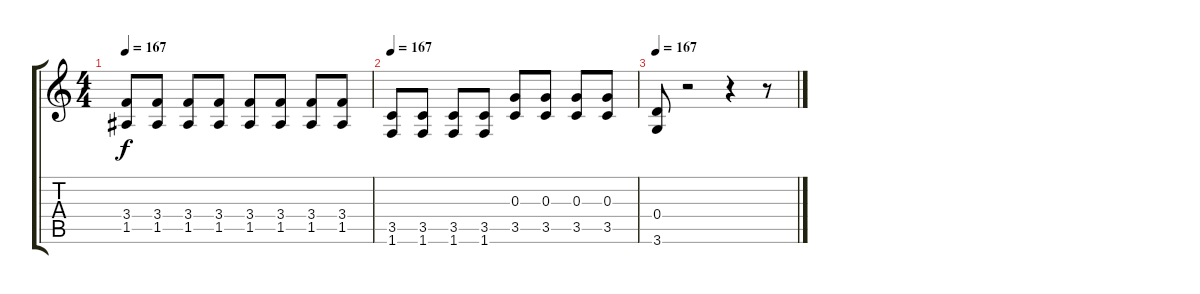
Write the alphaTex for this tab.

\track "" {instrument distortionguitar}
\staff {score tabs}
\tuning (E4 B3 G3 D3 A2 E2) {hide}
\ts (4 4)
\tempo 167
\clef g2
\ks c
(3.4 1.5).8{dy f} (3.4 1.5).8 (3.4 1.5).8 (3.4 1.5).8 (3.4 1.5).8 (3.4 1.5).8 (3.4 1.5).8 (3.4 1.5).8 |
\tempo 167
(3.5 1.6).8 (3.5 1.6).8 (3.5 1.6).8 (3.5 1.6).8 (0.3 3.5).8 (0.3 3.5).8 (0.3 3.5).8 (0.3 3.5).8 |
\tempo 167
(0.4 3.6).8 r.2 r.4 r.8
